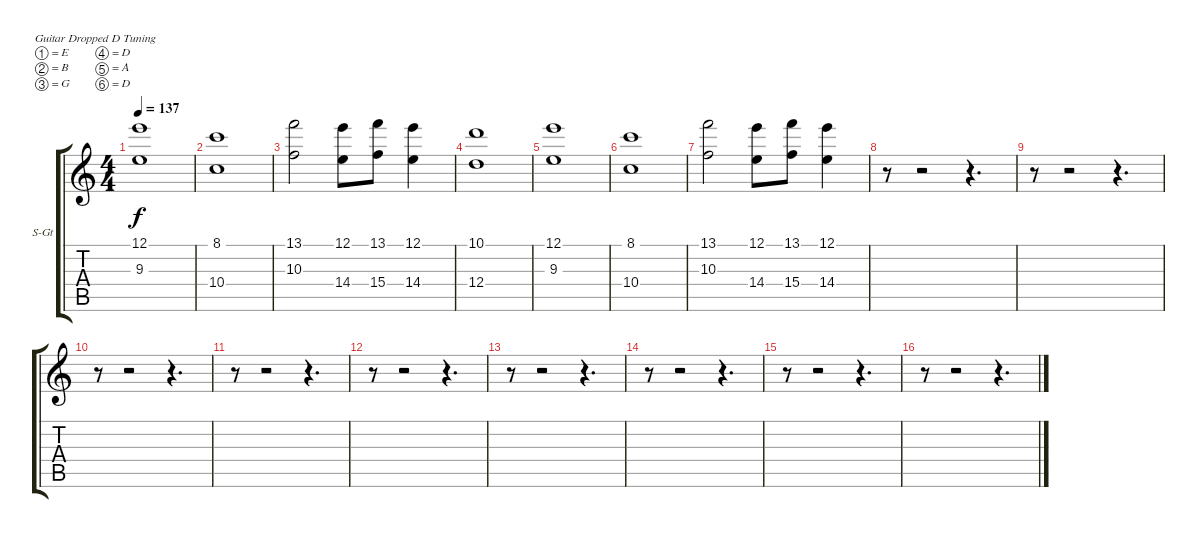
\bracketExtendMode groupsimilarinstruments
\firstSystemTrackNameOrientation horizontal
\otherSystemsTrackNameOrientation horizontal
\track ("Keyboard (Christian)" "S-Gt") {instrument pad4choir}
\staff {score tabs}
\tuning (E4 B3 G3 D3 A2 D2)
\displaytranspose 12
\ts (4 4)
\tempo 137
\clef g2
\ks c
(12.1 9.3).1{dy f} |
(8.1 10.4).1 |
(13.1 10.3).2 (12.1 14.4).8 (13.1 15.4).8 (12.1 14.4).4 |
(10.1 12.4).1 |
(12.1 9.3).1 |
(8.1 10.4).1 |
(13.1 10.3).2 (12.1 14.4).8 (13.1 15.4).8 (12.1 14.4).4 |
r.8 r.2 r.4{d} |
r.8 r.2 r.4{d} |
r.8 r.2 r.4{d} |
r.8 r.2 r.4{d} |
r.8 r.2 r.4{d} |
r.8 r.2 r.4{d} |
r.8 r.2 r.4{d} |
r.8 r.2 r.4{d} |
r.8 r.2 r.4{d}
